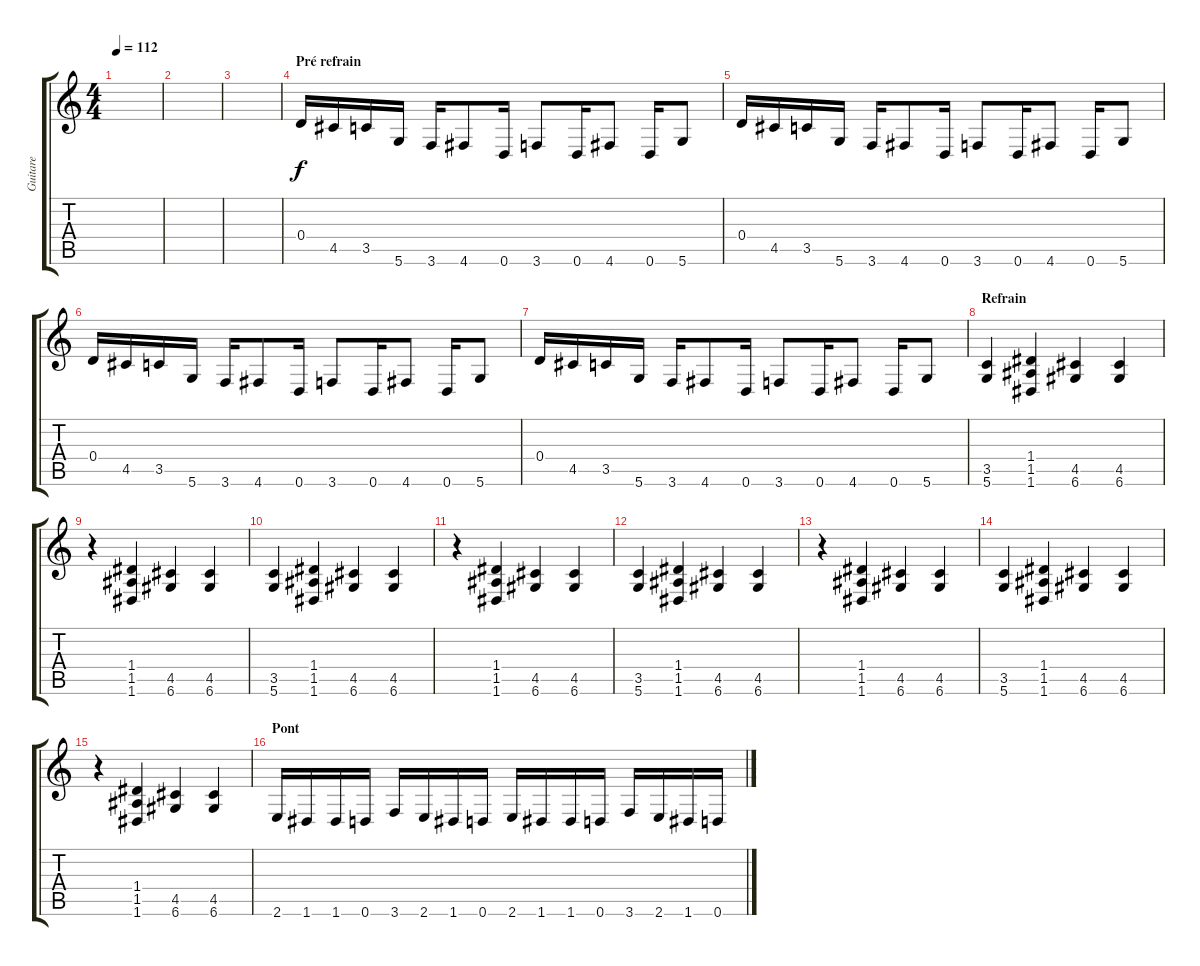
\track ("Guitare" "Guitare") {instrument distortionguitar}
\staff {score tabs}
\tuning (E4 B3 G3 D3 A2 D2) {hide}
\ts (4 4)
\tempo 112
\clef g2
\ks c
|
|
|
\section ("" "Pré refrain")
0.4.16 4.5.16 3.5.16 5.6.16 3.6.16 4.6.8 0.6.16 3.6.8 0.6.16 4.6.8 0.6.16 5.6.8 |
0.4.16 4.5.16 3.5.16 5.6.16 3.6.16 4.6.8 0.6.16 3.6.8 0.6.16 4.6.8 0.6.16 5.6.8 |
0.4.16 4.5.16 3.5.16 5.6.16 3.6.16 4.6.8 0.6.16 3.6.8 0.6.16 4.6.8 0.6.16 5.6.8 |
0.4.16 4.5.16 3.5.16 5.6.16 3.6.16 4.6.8 0.6.16 3.6.8 0.6.16 4.6.8 0.6.16 5.6.8 |
\section ("" "Refrain")
(3.5 5.6).4 (1.4 1.5 1.6).4 (4.5 6.6).4 (4.5 6.6).4 |
r.4 (1.4 1.5 1.6).4 (4.5 6.6).4 (4.5 6.6).4 |
(3.5 5.6).4 (1.4 1.5 1.6).4 (4.5 6.6).4 (4.5 6.6).4 |
r.4 (1.4 1.5 1.6).4 (4.5 6.6).4 (4.5 6.6).4 |
(3.5 5.6).4 (1.4 1.5 1.6).4 (4.5 6.6).4 (4.5 6.6).4 |
r.4 (1.4 1.5 1.6).4 (4.5 6.6).4 (4.5 6.6).4 |
(3.5 5.6).4 (1.4 1.5 1.6).4 (4.5 6.6).4 (4.5 6.6).4 |
r.4 (1.4 1.5 1.6).4 (4.5 6.6).4 (4.5 6.6).4 |
\section ("" "Pont")
2.6.16 1.6.16 1.6.16 0.6.16 3.6.16 2.6.16 1.6.16 0.6.16 2.6.16 1.6.16 1.6.16 0.6.16 3.6.16 2.6.16 1.6.16 0.6.16
